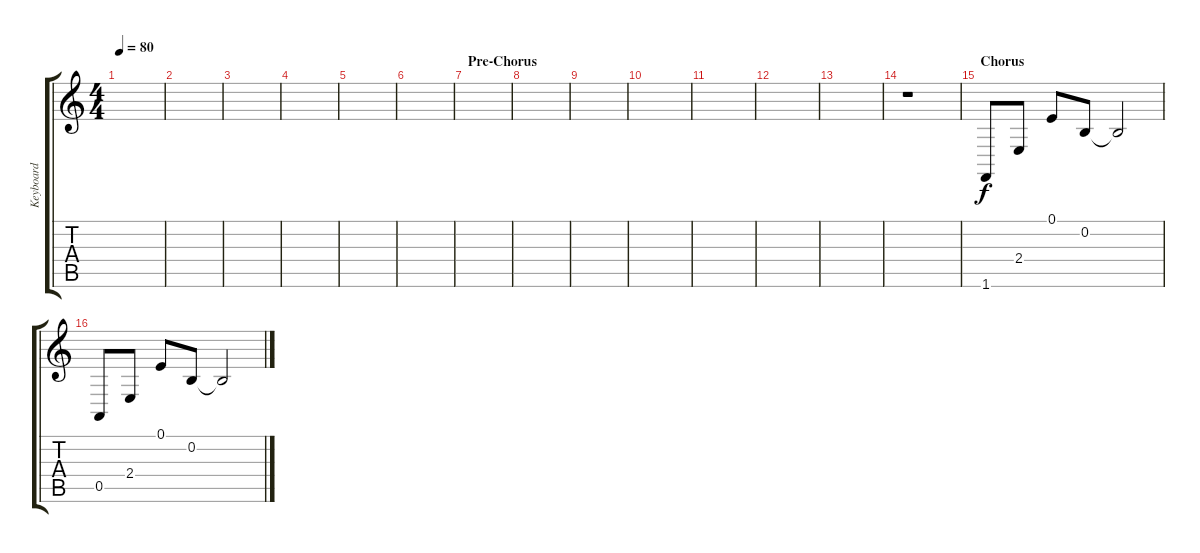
\track ("Keyboard" "Keyboard") {instrument lead2sawtooth}
\staff {score tabs}
\tuning (E4 B3 G3 D3 A2 E2) {hide}
\ts (4 4)
\tempo 80
\clef g2
\ks c
|
|
|
|
|
|
\section ("" "Pre-Chorus")
|
|
|
|
|
|
|
r.1 |
\section ("" "Chorus")
1.6.8 2.4.8 0.1.8 0.2.8 0.2{t}.2 |
0.5.8 2.4.8 0.1.8 0.2.8 0.2{t}.2
